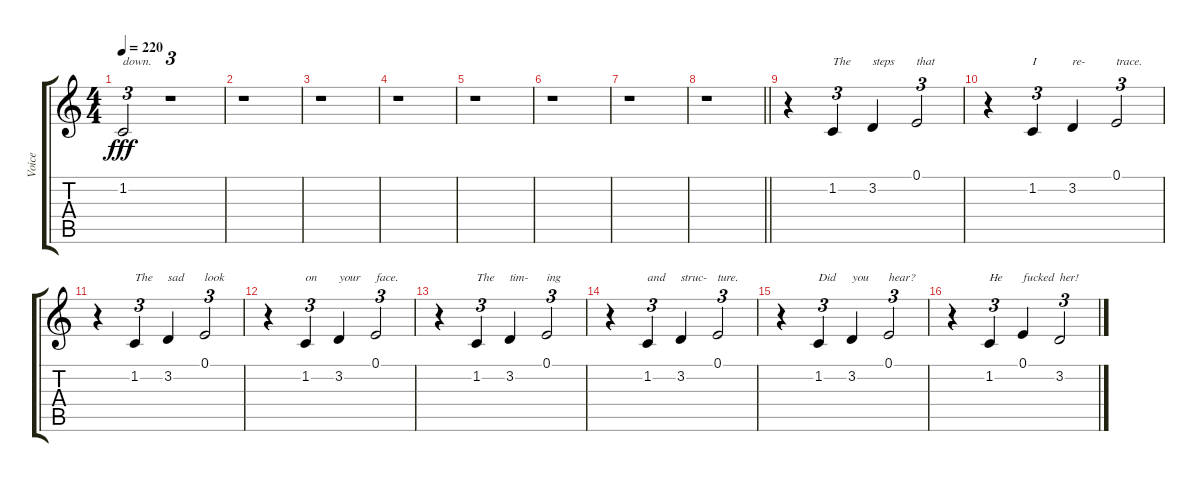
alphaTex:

\track ("Voice" "Voice") {instrument accordion}
\staff {score tabs}
\tuning (E4 B3 G3 D3 A2 E2) {hide}
\ts (4 4)
\tempo 220
\clef g2
\ks c
1.2.2{tu (3 2) txt "down." dy fff} r.1{tu (3 2)} |
r.1 |
r.1 |
r.1 |
r.1 |
r.1 |
r.1 |
\barLineRight lightlight
r.1 |
r.4 1.2.4{tu (3 2) txt "The"} 3.2.4{txt "steps"} 0.1.2{tu (3 2) txt "that"} |
r.4 1.2.4{tu (3 2) txt "I"} 3.2.4{txt "re-"} 0.1.2{tu (3 2) txt "trace."} |
r.4 1.2.4{tu (3 2) txt "The"} 3.2.4{txt "sad"} 0.1.2{tu (3 2) txt "look"} |
r.4 1.2.4{tu (3 2) txt "on"} 3.2.4{txt "your"} 0.1.2{tu (3 2) txt "face."} |
r.4 1.2.4{tu (3 2) txt "The"} 3.2.4{txt "tim-"} 0.1.2{tu (3 2) txt "ing"} |
r.4 1.2.4{tu (3 2) txt "and"} 3.2.4{txt "struc-"} 0.1.2{tu (3 2) txt "ture."} |
r.4 1.2.4{tu (3 2) txt "Did"} 3.2.4{txt "you"} 0.1.2{tu (3 2) txt "hear?"} |
r.4 1.2.4{tu (3 2) txt "He"} 0.1.4{txt "fucked"} 3.2.2{tu (3 2) txt "her!"}
